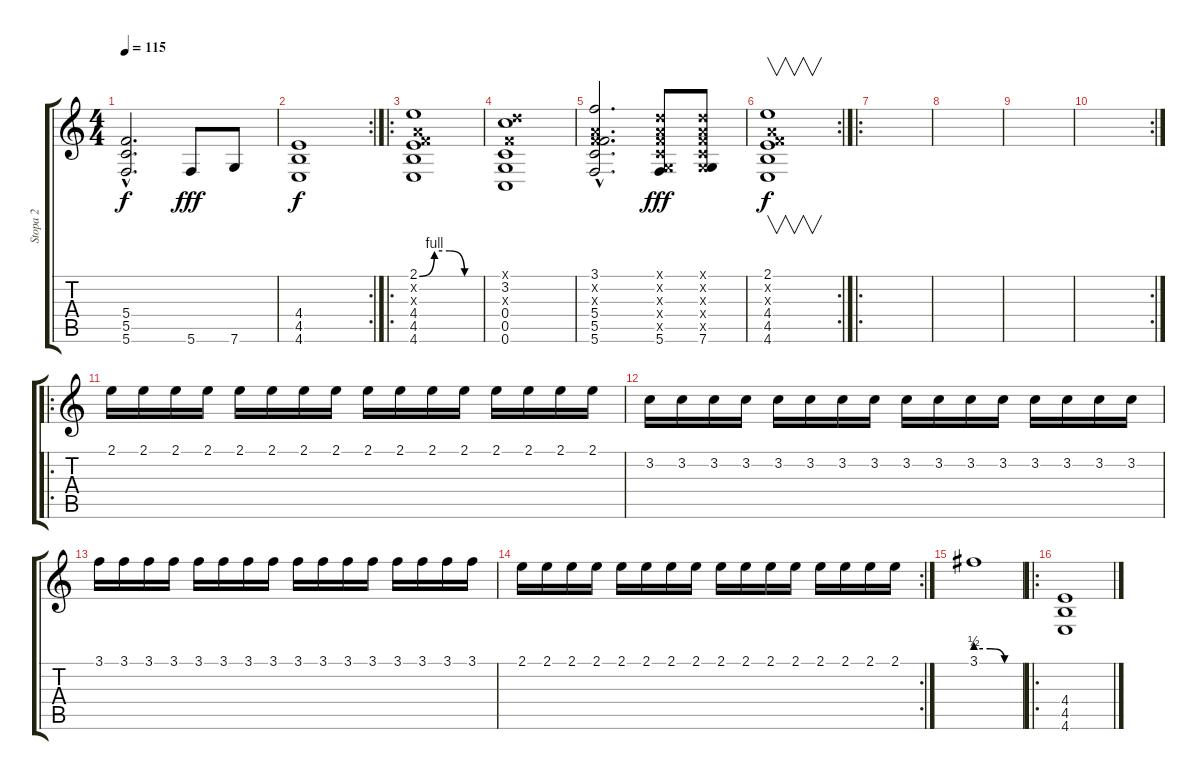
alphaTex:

\track ("Stopa 2" "Stopa 2") {instrument distortionguitar}
\staff {score tabs}
\tuning (D4 A3 F3 C3 G2 C2) {hide}
\ts (4 4)
\tempo 115
\clef g2
\ks c
(5.4{hac} 5.5{hac} 5.6{hac}).2{d dy f} 5.6.8{dy fff} 7.6.8 |
\rc 2
(4.4 4.5 4.6).1{dy f} |
\ro
(2.1{be (custom 0 0 15 4 30 4 45 0 60 0)} 0.2{x} 0.3{x} 4.4 4.5 4.6).1{volume 12} |
(0.1{x} 3.2 0.3{x} 0.4 0.5 0.6).1 |
(3.1{hac} 0.2{hac x} 0.3{hac x} 5.4{hac} 5.5{hac} 5.6{hac}).2{d} (0.1{x} 0.2{x} 0.3{x} 0.4{x} 0.5{x} 5.6).8{dy fff} (0.1{x} 0.2{x} 0.3{x} 0.4{x} 0.5{x} 7.6).8 |
\rc 2
(2.1 0.2{x} 0.3{x} 4.4 4.5 4.6).1{v dy f} |
\ro
|
|
|
\rc 2
|
\ro
2.1.16{volume 9 instrument overdrivenguitar} 2.1.16 2.1.16 2.1.16 2.1.16 2.1.16 2.1.16 2.1.16 2.1.16 2.1.16 2.1.16 2.1.16 2.1.16 2.1.16 2.1.16 2.1.16 |
3.2.16 3.2.16 3.2.16 3.2.16 3.2.16 3.2.16 3.2.16 3.2.16 3.2.16 3.2.16 3.2.16 3.2.16 3.2.16 3.2.16 3.2.16 3.2.16 |
3.1.16 3.1.16 3.1.16 3.1.16 3.1.16 3.1.16 3.1.16 3.1.16 3.1.16 3.1.16 3.1.16 3.1.16 3.1.16 3.1.16 3.1.16 3.1.16 |
\rc 2
2.1.16 2.1.16 2.1.16 2.1.16 2.1.16 2.1.16 2.1.16 2.1.16 2.1.16 2.1.16 2.1.16 2.1.16 2.1.16 2.1.16 2.1.16 2.1.16 |
3.1{be (custom 0 2 20 2 40 0 60 0)}.1{volume 12 instrument distortionguitar} |
\ro
(4.4 4.5 4.6).1{volume 11}
